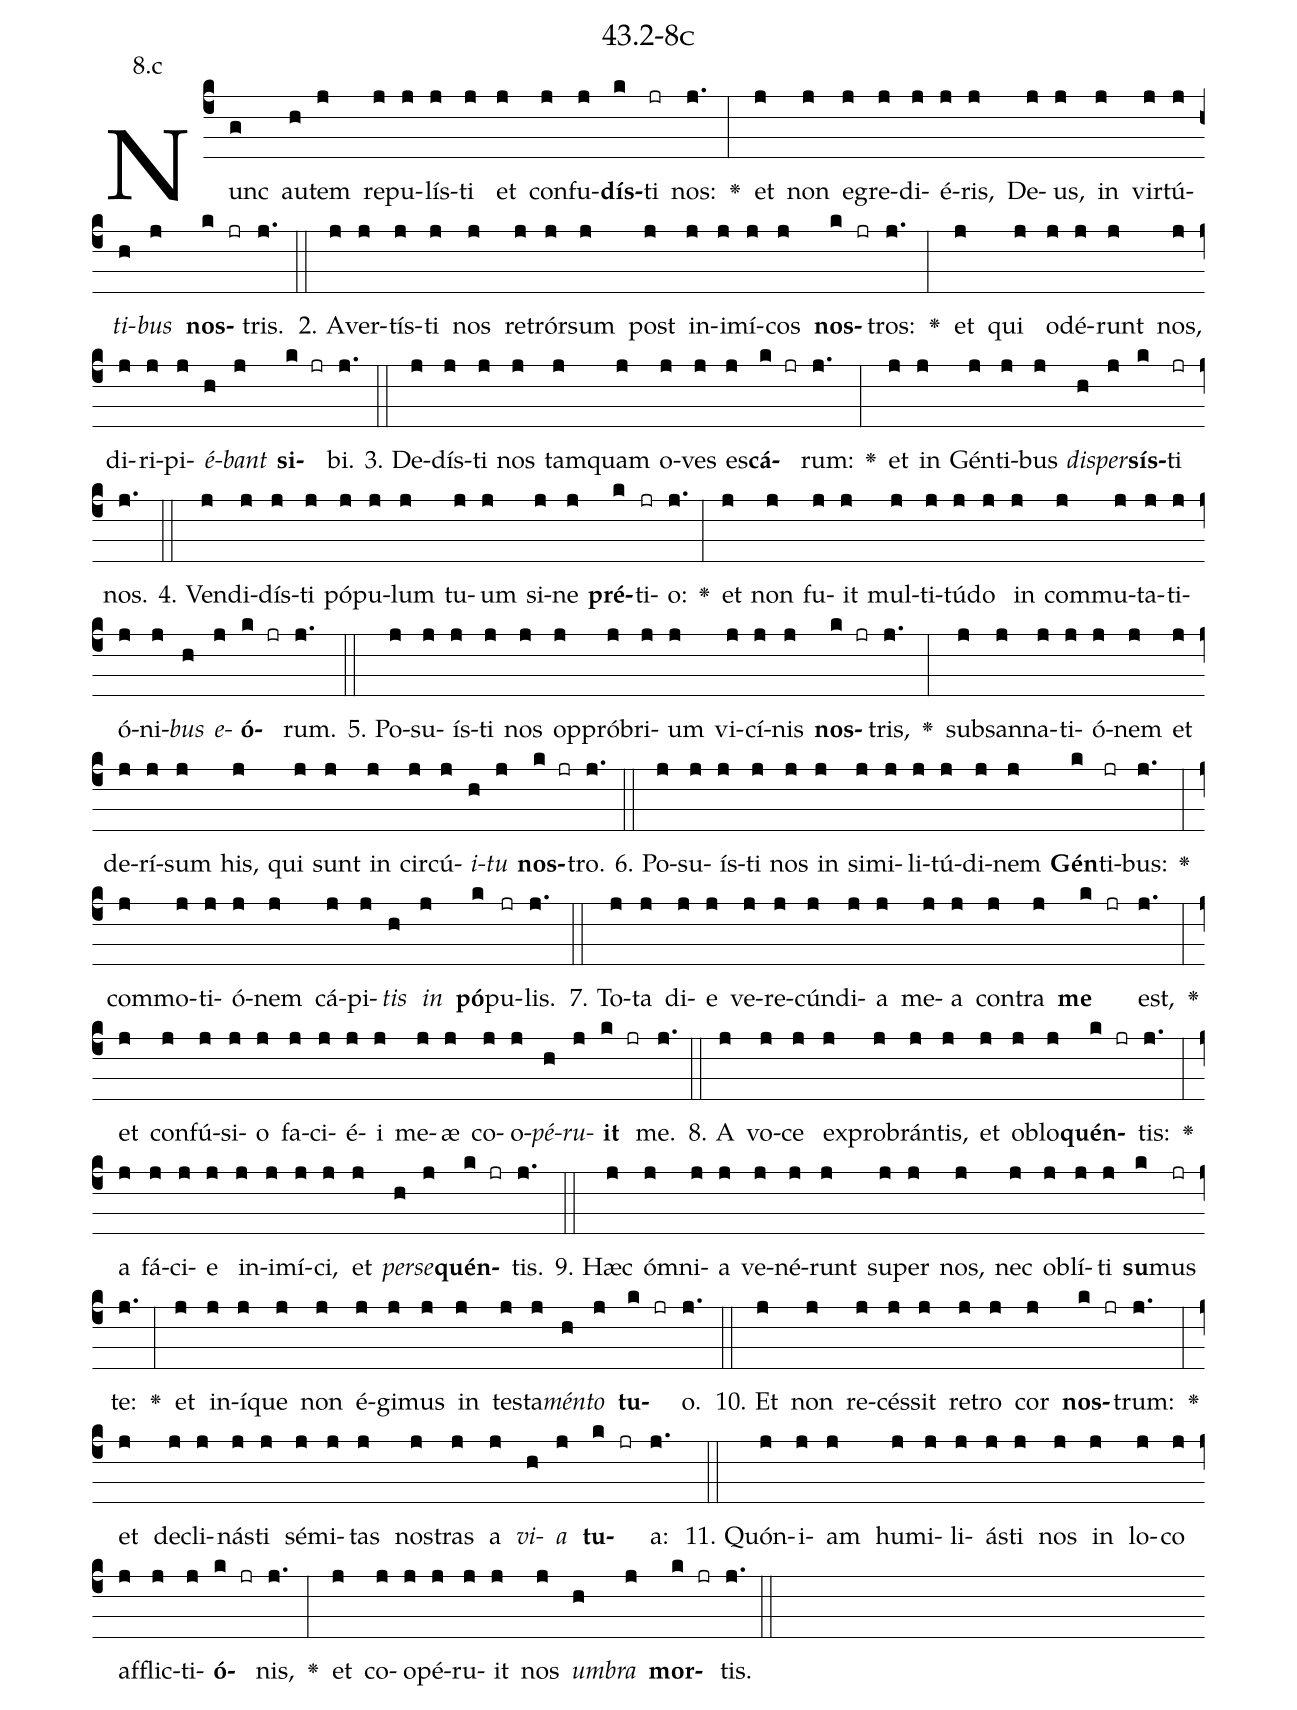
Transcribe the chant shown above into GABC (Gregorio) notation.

name: 43.2-8c;
annotation: 8.c;
%%
(c4)Nunc(g) au(h)tem(j) re(j)pu(j)lís(j)ti(j) et(j) con(j)fu(j)<b>dís</b>(k)ti(jr) nos:(j.) <v>\greheightstar</v>(:) et(j) non(j) e(j)gre(j)di(j)é(j)ris,(j) De(j)us,(j) in(j) vir(j)tú(j)<i>ti</i>(h)<i>bus</i>(j) <b>nos</b>(k jr)tris.(j.) (::)
2. A(j)ver(j)tís(j)ti(j) nos(j) re(j)trór(j)sum(j) post(j) in(j)i(j)mí(j)cos(j) <b>nos</b>(k jr)tros:(j.) <v>\greheightstar</v>(:) et(j) qui(j) o(j)dé(j)runt(j) nos,(j) di(j)ri(j)pi(j)<i>é</i>(h)<i>bant</i>(j) <b>si</b>(k jr)bi.(j.) (::)
3. De(j)dís(j)ti(j) nos(j) tam(j)quam(j) o(j)ves(j) es(j)<b>cá</b>(k jr)rum:(j.) <v>\greheightstar</v>(:) et(j) in(j) Gén(j)ti(j)bus(j) <i>di</i>(h)<i>sper</i>(j)<b>sís</b>(k)ti(jr) nos.(j.) (::)
4. Ven(j)di(j)dís(j)ti(j) pó(j)pu(j)lum(j) tu(j)um(j) si(j)ne(j) <b>pré</b>(k)ti(jr)o:(j.) <v>\greheightstar</v>(:) et(j) non(j) fu(j)it(j) mul(j)ti(j)tú(j)do(j) in(j) com(j)mu(j)ta(j)ti(j)ó(j)ni(j)<i>bus</i>(h) <i>e</i>(j)<b>ó</b>(k jr)rum.(j.) (::)
5. Po(j)su(j)ís(j)ti(j) nos(j) op(j)pró(j)bri(j)um(j) vi(j)cí(j)nis(j) <b>nos</b>(k jr)tris,(j.) <v>\greheightstar</v>(:) sub(j)san(j)na(j)ti(j)ó(j)nem(j) et(j) de(j)rí(j)sum(j) his,(j) qui(j) sunt(j) in(j) cir(j)cú(j)<i>i</i>(h)<i>tu</i>(j) <b>nos</b>(k jr)tro.(j.) (::)
6. Po(j)su(j)ís(j)ti(j) nos(j) in(j) si(j)mi(j)li(j)tú(j)di(j)nem(j) <b>Gén</b>(k)ti(jr)bus:(j.) <v>\greheightstar</v>(:) com(j)mo(j)ti(j)ó(j)nem(j) cá(j)pi(j)<i>tis</i>(h) <i>in</i>(j) <b>pó</b>(k)pu(jr)lis.(j.) (::)
7. To(j)ta(j) di(j)e(j) ve(j)re(j)cún(j)di(j)a(j) me(j)a(j) con(j)tra(j) <b>me</b>(k jr) est,(j.) <v>\greheightstar</v>(:) et(j) con(j)fú(j)si(j)o(j) fa(j)ci(j)é(j)i(j) me(j)æ(j) co(j)o(j)<i>pé</i>(h)<i>ru</i>(j)<b>it</b>(k jr) me.(j.) (::)
8. A(j) vo(j)ce(j) ex(j)pro(j)brán(j)tis,(j) et(j) ob(j)lo(j)<b>quén</b>(k jr)tis:(j.) <v>\greheightstar</v>(:) a(j) fá(j)ci(j)e(j) in(j)i(j)mí(j)ci,(j) et(j) <i>per</i>(h)<i>se</i>(j)<b>quén</b>(k jr)tis.(j.) (::)
9. Hæc(j) óm(j)ni(j)a(j) ve(j)né(j)runt(j) su(j)per(j) nos,(j) nec(j) ob(j)lí(j)ti(j) <b>su</b>(k)mus(jr) te:(j.) <v>\greheightstar</v>(:) et(j) in(j)í(j)que(j) non(j) é(j)gi(j)mus(j) in(j) tes(j)ta(j)<i>mén</i>(h)<i>to</i>(j) <b>tu</b>(k jr)o.(j.) (::)
10. Et(j) non(j) re(j)cés(j)sit(j) re(j)tro(j) cor(j) <b>nos</b>(k jr)trum:(j.) <v>\greheightstar</v>(:) et(j) de(j)cli(j)nás(j)ti(j) sé(j)mi(j)tas(j) nos(j)tras(j) a(j) <i>vi</i>(h)<i>a</i>(j) <b>tu</b>(k jr)a:(j.) (::)
11. Quón(j)i(j)am(j) hu(j)mi(j)li(j)ás(j)ti(j) nos(j) in(j) lo(j)co(j) af(j)flic(j)ti(j)<b>ó</b>(k jr)nis,(j.) <v>\greheightstar</v>(:) et(j) co(j)o(j)pé(j)ru(j)it(j) nos(j) <i>um</i>(h)<i>bra</i>(j) <b>mor</b>(k jr)tis.(j.) (::)
